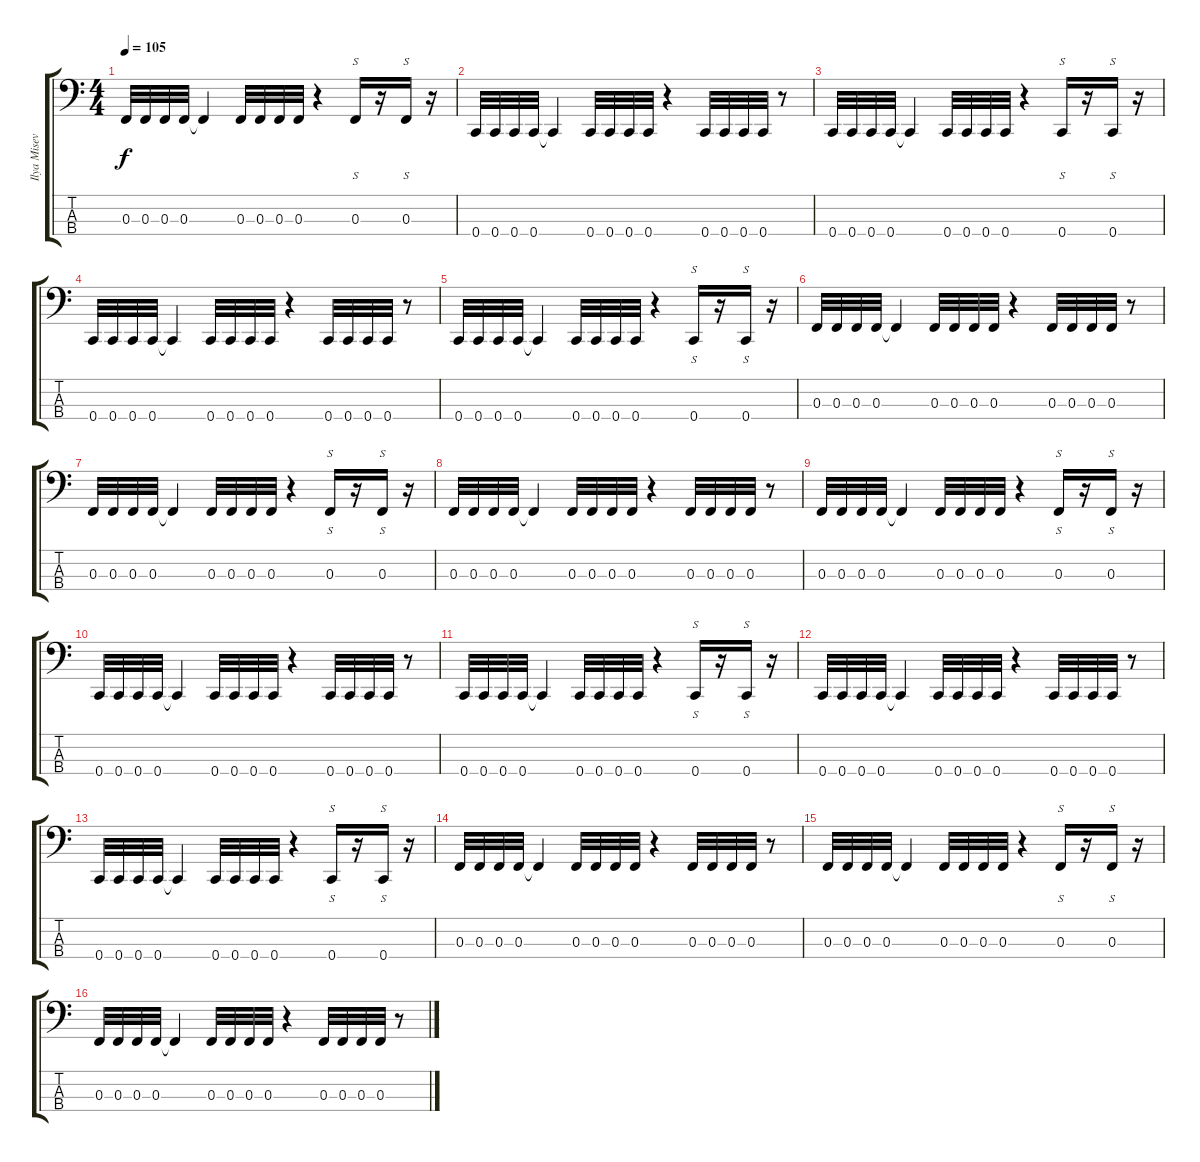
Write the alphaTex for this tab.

\track ("Ilya Misevich" "Ilya Misev") {instrument electricbassfinger}
\staff {score tabs}
\tuning (Eb2 Bb1 F1 C1) {hide}
\ts (4 4)
\tempo 105
\clef f4
\ks c
0.3.32{dy f} 0.3.32 0.3.32 0.3.32 0.3{t}.4 0.3.32 0.3.32 0.3.32 0.3.32 r.4 0.3.16{s} r.16 0.3.16{s} r.16 |
0.4.32 0.4.32 0.4.32 0.4.32 0.4{t}.4 0.4.32 0.4.32 0.4.32 0.4.32 r.4 0.4.32 0.4.32 0.4.32 0.4.32 r.8 |
0.4.32 0.4.32 0.4.32 0.4.32 0.4{t}.4 0.4.32 0.4.32 0.4.32 0.4.32 r.4 0.4.16{s} r.16 0.4.16{s} r.16 |
0.4.32 0.4.32 0.4.32 0.4.32 0.4{t}.4 0.4.32 0.4.32 0.4.32 0.4.32 r.4 0.4.32 0.4.32 0.4.32 0.4.32 r.8 |
0.4.32 0.4.32 0.4.32 0.4.32 0.4{t}.4 0.4.32 0.4.32 0.4.32 0.4.32 r.4 0.4.16{s} r.16 0.4.16{s} r.16 |
0.3.32 0.3.32 0.3.32 0.3.32 0.3{t}.4 0.3.32 0.3.32 0.3.32 0.3.32 r.4 0.3.32 0.3.32 0.3.32 0.3.32 r.8 |
0.3.32 0.3.32 0.3.32 0.3.32 0.3{t}.4 0.3.32 0.3.32 0.3.32 0.3.32 r.4 0.3.16{s} r.16 0.3.16{s} r.16 |
0.3.32 0.3.32 0.3.32 0.3.32 0.3{t}.4 0.3.32 0.3.32 0.3.32 0.3.32 r.4 0.3.32 0.3.32 0.3.32 0.3.32 r.8 |
0.3.32 0.3.32 0.3.32 0.3.32 0.3{t}.4 0.3.32 0.3.32 0.3.32 0.3.32 r.4 0.3.16{s} r.16 0.3.16{s} r.16 |
0.4.32{volume 10} 0.4.32 0.4.32 0.4.32 0.4{t}.4 0.4.32 0.4.32 0.4.32 0.4.32 r.4 0.4.32 0.4.32 0.4.32 0.4.32 r.8 |
0.4.32 0.4.32 0.4.32 0.4.32 0.4{t}.4 0.4.32 0.4.32 0.4.32 0.4.32 r.4 0.4.16{s} r.16 0.4.16{s} r.16 |
0.4.32 0.4.32 0.4.32 0.4.32 0.4{t}.4 0.4.32 0.4.32 0.4.32 0.4.32 r.4 0.4.32 0.4.32 0.4.32 0.4.32 r.8 |
0.4.32{volume 0} 0.4.32 0.4.32 0.4.32 0.4{t}.4 0.4.32 0.4.32 0.4.32 0.4.32 r.4 0.4.16{s} r.16 0.4.16{s} r.16 |
0.3.32 0.3.32 0.3.32 0.3.32 0.3{t}.4 0.3.32 0.3.32 0.3.32 0.3.32 r.4 0.3.32 0.3.32 0.3.32 0.3.32 r.8 |
0.3.32 0.3.32 0.3.32 0.3.32 0.3{t}.4 0.3.32 0.3.32 0.3.32 0.3.32 r.4 0.3.16{s} r.16 0.3.16{s} r.16 |
0.3.32 0.3.32 0.3.32 0.3.32 0.3{t}.4 0.3.32 0.3.32 0.3.32 0.3.32 r.4 0.3.32 0.3.32 0.3.32 0.3.32 r.8
